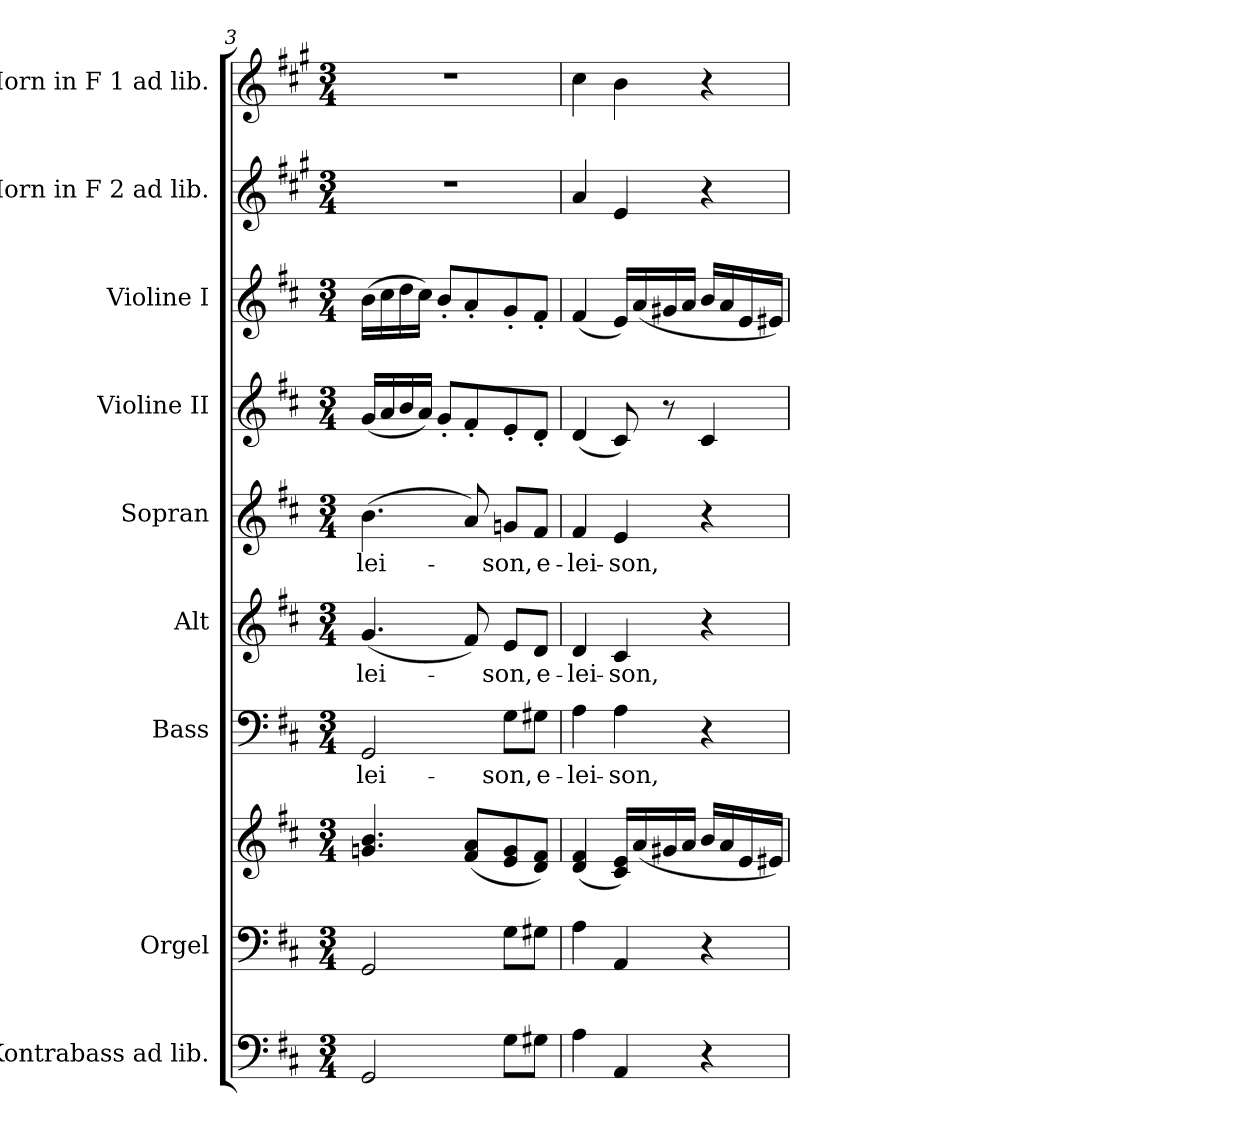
**kern	**kern	**kern	**kern	**text	**kern	**text	**kern	**text	**kern	**kern	**kern	**kern
*part9	*part8	*part8	*part7	*part7	*part6	*part6	*part5	*part5	*part4	*part3	*part2	*part1
*staff10	*staff9	*staff8	*staff7	*staff7	*staff6	*staff6	*staff5	*staff5	*staff4	*staff3	*staff2	*staff1
*I"Kontrabass ad lib.	*I"Orgel	*	*I"Bass	*	*I"Alt	*	*I"Sopran	*	*I"Violine II	*I"Violine I	*I"Horn in F 2 ad lib.	*I"Horn in F 1 ad lib.
*I'Kb.	*I'Org.	*	*I'B.	*	*I'A.	*	*I'S.	*	*I'Vl. II	*I'Vl. I	*	*
*clefF4	*clefF4	*clefG2	*clefF4	*	*clefG2	*	*clefG2	*	*clefG2	*clefG2	*clefG2	*clefG2
*ITrd7c12	*	*	*	*	*	*	*	*	*	*	*ITrd4c7	*ITrd4c7
*k[f#c#]	*k[f#c#]	*k[f#c#]	*k[f#c#]	*	*k[f#c#]	*	*k[f#c#]	*	*k[f#c#]	*k[f#c#]	*k[f#c#]	*k[f#c#]
*D:	*D:	*D:	*D:	*	*D:	*	*D:	*	*D:	*D:	*D:	*D:
*M3/4	*M3/4	*M3/4	*M3/4	*	*M3/4	*	*M3/4	*	*M3/4	*M3/4	*M3/4	*M3/4
=3	=3	=3	=3	=3	=3	=3	=3	=3	=3	=3	=3	=3
!	!	!	!	!LO:LY:b	!	!LO:LY:b	!	!LO:LY:b	!	!	!	!
2GGG/	2GG/	4.gn/ 4.b/	2GG/	-lei-	(<4.g/	-lei-	(>4.b\	-lei-	(<16g/LL	(>16b\LL	2.r	2.r
.	.	.	.	.	.	.	.	.	16a/	16cc#\	.	.
.	.	.	.	.	.	.	.	.	16b/	16dd\	.	.
.	.	.	.	.	.	.	.	.	16a/JJ)	16cc#\JJ)	.	.
.	.	.	.	.	.	.	.	.	8g'</L	8b'</L	.	.
.	.	(<8f#/ 8a/L	.	.	8f#/)	.	8a/)	.	8f#'</	8a'</	.	.
!	!	!	!	!LO:LY:b	!	!LO:LY:b	!	!LO:LY:b	!	!	!	!
8GG\L	8G\L	8e/ 8g/	8G\L	-son,	8e/L	-son,	8gn/L	-son,	8e'</	8g'</	.	.
!	!	!	!	!LO:LY:b	!	!LO:LY:b	!	!LO:LY:b	!	!	!	!
8GG#X\J	8G#X\J	8d/ 8f#/J)	8G#X\J	e-	8d/J	e-	8f#/J	e-	8d'</J	8f#'</J	.	.
=4	=4	=4	=4	=4	=4	=4	=4	=4	=4	=4	=4	=4
!	!	!	!	!LO:LY:b	!	!LO:LY:b	!	!LO:LY:b	!	!	!	!
4AA\	4A\	(<4d/ 4f#/	4A\	-lei-	4d/	-lei-	4f#/	-lei-	(<4d/	(<4f#/	4d/	4f#\
!	!	!	!	!LO:LY:b	!	!LO:LY:b	!	!LO:LY:b	!	!	!	!
4AAA/	4AA/	16c#/ 16e/LL)	4A\	-son,	4c#/	-son,	4e/	-son,	8c#/)	16e/LL)	4A/	4e\
.	.	(<16a/	.	.	.	.	.	.	.	(<16a/	.	.
.	.	16g#X/	.	.	.	.	.	.	8r	16g#X/	.	.
.	.	16a/JJ	.	.	.	.	.	.	.	16a/JJ	.	.
4r	4r	16b/LL	4r	.	4r	.	4r	.	4c#/	16b/LL	4r	4r
.	.	16a/	.	.	.	.	.	.	.	16a/	.	.
.	.	16e/	.	.	.	.	.	.	.	16e/	.	.
.	.	16e#X/JJ)	.	.	.	.	.	.	.	16e#X/JJ)	.	.
=	=	=	=	=	=	=	=	=	=	=	=	=
*-	*-	*-	*-	*-	*-	*-	*-	*-	*-	*-	*-	*-
